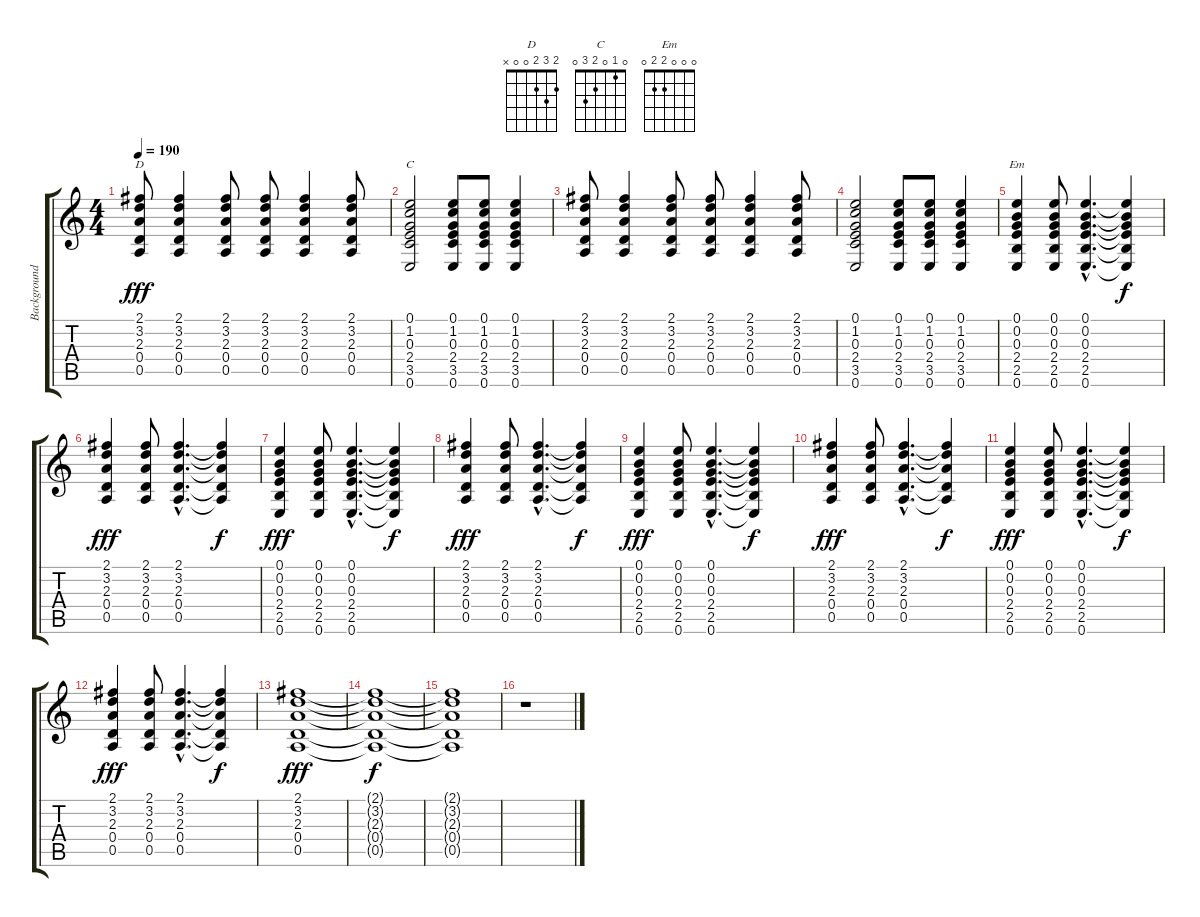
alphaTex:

\track ("Background guitar" "Background") {instrument electricguitarclean}
\staff {score tabs}
\tuning (E4 B3 G3 D3 A2 E2) {hide}
\chord ("D" 2 3 2 0 0 x)
\chord ("C" 0 1 0 2 3 0)
\chord ("Em" 0 0 0 2 2 0)
\ts (4 4)
\tempo 190
\clef g2
\ks c
(2.1 3.2 2.3 0.4 0.5).8{ch "D" dy fff} (2.1 3.2 2.3 0.4 0.5).4 (2.1 3.2 2.3 0.4 0.5).8 (2.1 3.2 2.3 0.4 0.5).8 (2.1 3.2 2.3 0.4 0.5).4 (2.1 3.2 2.3 0.4 0.5).8 |
(0.1 1.2 0.3 2.4 3.5 0.6).2{ch "C"} (0.1 1.2 0.3 2.4 3.5 0.6).8 (0.1 1.2 0.3 2.4 3.5 0.6).8 (0.1 1.2 0.3 2.4 3.5 0.6).4 |
(2.1 3.2 2.3 0.4 0.5).8 (2.1 3.2 2.3 0.4 0.5).4 (2.1 3.2 2.3 0.4 0.5).8 (2.1 3.2 2.3 0.4 0.5).8 (2.1 3.2 2.3 0.4 0.5).4 (2.1 3.2 2.3 0.4 0.5).8 |
(0.1 1.2 0.3 2.4 3.5 0.6).2 (0.1 1.2 0.3 2.4 3.5 0.6).8 (0.1 1.2 0.3 2.4 3.5 0.6).8 (0.1 1.2 0.3 2.4 3.5 0.6).4 |
(0.1 0.2 0.3 2.4 2.5 0.6).4{ch "Em"} (0.1 0.2 0.3 2.4 2.5 0.6).8 (0.1{hac} 0.2{hac} 0.3{hac} 2.4{hac} 2.5{hac} 0.6{hac}).4{d} (0.1{t} 0.2{t} 0.3{t} 2.4{t} 2.5{t} 0.6{t}).4{dy f} |
(2.1 3.2 2.3 0.4 0.5).4{dy fff} (2.1 3.2 2.3 0.4 0.5).8 (2.1{hac} 3.2{hac} 2.3{hac} 0.4{hac} 0.5{hac}).4{d} (2.1{t} 3.2{t} 2.3{t} 0.4{t} 0.5{t}).4{dy f} |
(0.1 0.2 0.3 2.4 2.5 0.6).4{dy fff} (0.1 0.2 0.3 2.4 2.5 0.6).8 (0.1{hac} 0.2{hac} 0.3{hac} 2.4{hac} 2.5{hac} 0.6{hac}).4{d} (0.1{t} 0.2{t} 0.3{t} 2.4{t} 2.5{t} 0.6{t}).4{dy f} |
(2.1 3.2 2.3 0.4 0.5).4{dy fff} (2.1 3.2 2.3 0.4 0.5).8 (2.1{hac} 3.2{hac} 2.3{hac} 0.4{hac} 0.5{hac}).4{d} (2.1{t} 3.2{t} 2.3{t} 0.4{t} 0.5{t}).4{dy f} |
(0.1 0.2 0.3 2.4 2.5 0.6).4{dy fff} (0.1 0.2 0.3 2.4 2.5 0.6).8 (0.1{hac} 0.2{hac} 0.3{hac} 2.4{hac} 2.5{hac} 0.6{hac}).4{d} (0.1{t} 0.2{t} 0.3{t} 2.4{t} 2.5{t} 0.6{t}).4{dy f} |
(2.1 3.2 2.3 0.4 0.5).4{dy fff} (2.1 3.2 2.3 0.4 0.5).8 (2.1{hac} 3.2{hac} 2.3{hac} 0.4{hac} 0.5{hac}).4{d} (2.1{t} 3.2{t} 2.3{t} 0.4{t} 0.5{t}).4{dy f} |
(0.1 0.2 0.3 2.4 2.5 0.6).4{dy fff} (0.1 0.2 0.3 2.4 2.5 0.6).8 (0.1{hac} 0.2{hac} 0.3{hac} 2.4{hac} 2.5{hac} 0.6{hac}).4{d} (0.1{t} 0.2{t} 0.3{t} 2.4{t} 2.5{t} 0.6{t}).4{dy f} |
(2.1 3.2 2.3 0.4 0.5).4{dy fff} (2.1 3.2 2.3 0.4 0.5).8 (2.1{hac} 3.2{hac} 2.3{hac} 0.4{hac} 0.5{hac}).4{d} (2.1{t} 3.2{t} 2.3{t} 0.4{t} 0.5{t}).4{dy f} |
(2.1 3.2 2.3 0.4 0.5).1{dy fff} |
(2.1{t} 3.2{t} 2.3{t} 0.4{t} 0.5{t}).1{dy f} |
(2.1{t} 3.2{t} 2.3{t} 0.4{t} 0.5{t}).1 |
r.1
